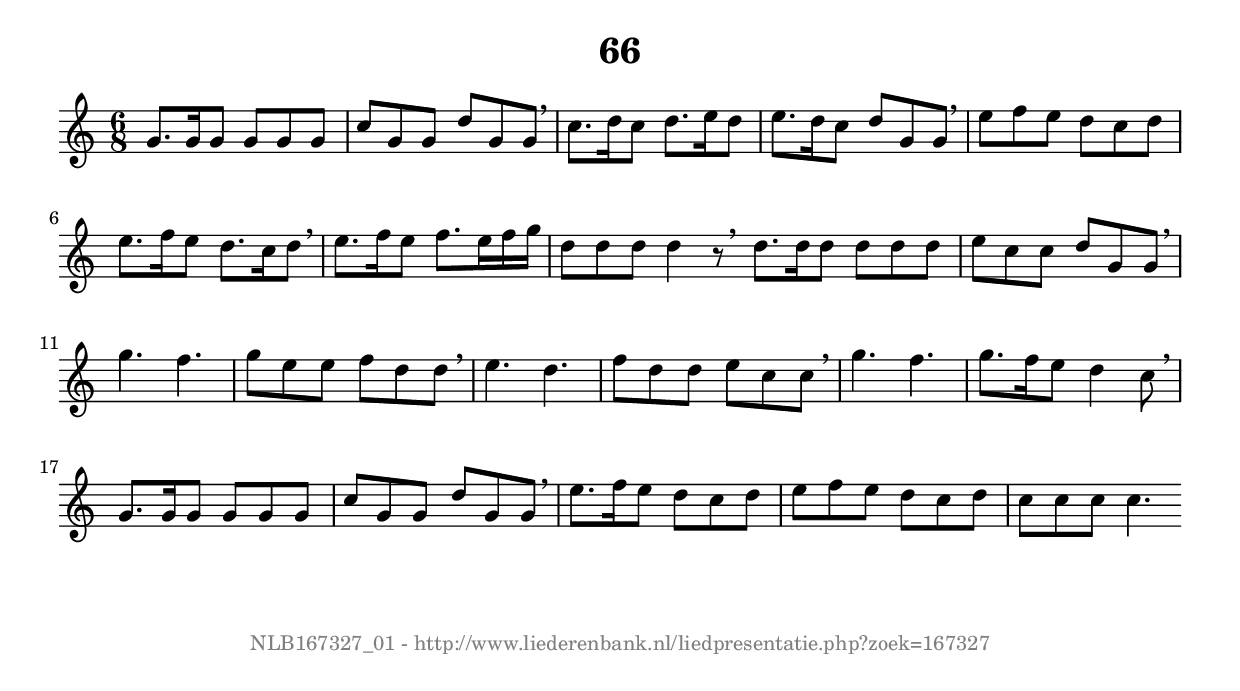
%
% produced by wce2krn 1.64 (7 June 2014)
%
\version"2.16"
#(append! paper-alist '(("long" . (cons (* 210 mm) (* 2000 mm)))))
#(set-default-paper-size "long")
sb = {\breathe}
mBreak = {\breathe }
bBreak = {\breathe }
x = {\once\override NoteHead #'style = #'cross }
gl=\glissando
itime={\override Staff.TimeSignature #'stencil = ##f }
ficta = {\once\set suggestAccidentals = ##t}
fine = {\once\override Score.RehearsalMark #'self-alignment-X = #1 \mark \markup {\italic{Fine}}}
dc = {\once\override Score.RehearsalMark #'self-alignment-X = #1 \mark \markup {\italic{D.C.}}}
dcf = {\once\override Score.RehearsalMark #'self-alignment-X = #1 \mark \markup {\italic{D.C. al Fine}}}
dcc = {\once\override Score.RehearsalMark #'self-alignment-X = #1 \mark \markup {\italic{D.C. al Coda}}}
ds = {\once\override Score.RehearsalMark #'self-alignment-X = #1 \mark \markup {\italic{D.S.}}}
dsf = {\once\override Score.RehearsalMark #'self-alignment-X = #1 \mark \markup {\italic{D.S. al Fine}}}
dsc = {\once\override Score.RehearsalMark #'self-alignment-X = #1 \mark \markup {\italic{D.S. al Coda}}}
pv = {\set Score.repeatCommands = #'((volta "1"))}
sv = {\set Score.repeatCommands = #'((volta "2"))}
tv = {\set Score.repeatCommands = #'((volta "3"))}
qv = {\set Score.repeatCommands = #'((volta "4"))}
xv = {\set Score.repeatCommands = #'((volta #f))}
\header{ tagline = ""
title = "66"
}
\score {{
\key c \major
\relative g'
{
\set melismaBusyProperties = #'()
\time 6/8
\tempo 4=120
\override Score.MetronomeMark #'transparent = ##t
\override Score.RehearsalMark #'break-visibility = #(vector #t #t #f)
g8. g16 g8 g g g c g g d' g, g \sb c8. d16 c8 d8. e16 d8 e8. d16 c8 d g, g \mBreak \bar "|"
e'8 f e d c d e8. f16 e8 d8. c16 d8 \sb e8. f16 e8 f8. e16 f g d8 d d d4 r8 \bar":|:" \bBreak
d8. d16 d8 d d d e c c d g, g \sb g'4. f g8 e e f d d \mBreak \bar "|"
e4. d f8 d d e c c \sb g'4. f g8. f16 e8 d4 c8 \mBreak \bar "|"
g8. g16 g8 g g g c g g d' g, g \sb e'8. f16 e8 d c d e f e d c d c c c c4.\bar":|"
 }}
 \midi { }
 \layout {
            indent = 0.0\cm
}
}
\markup { \vspace #0 } \markup { \with-color #grey \fill-line { \center-column { \smaller "NLB167327_01 - http://www.liederenbank.nl/liedpresentatie.php?zoek=167327" } } }
